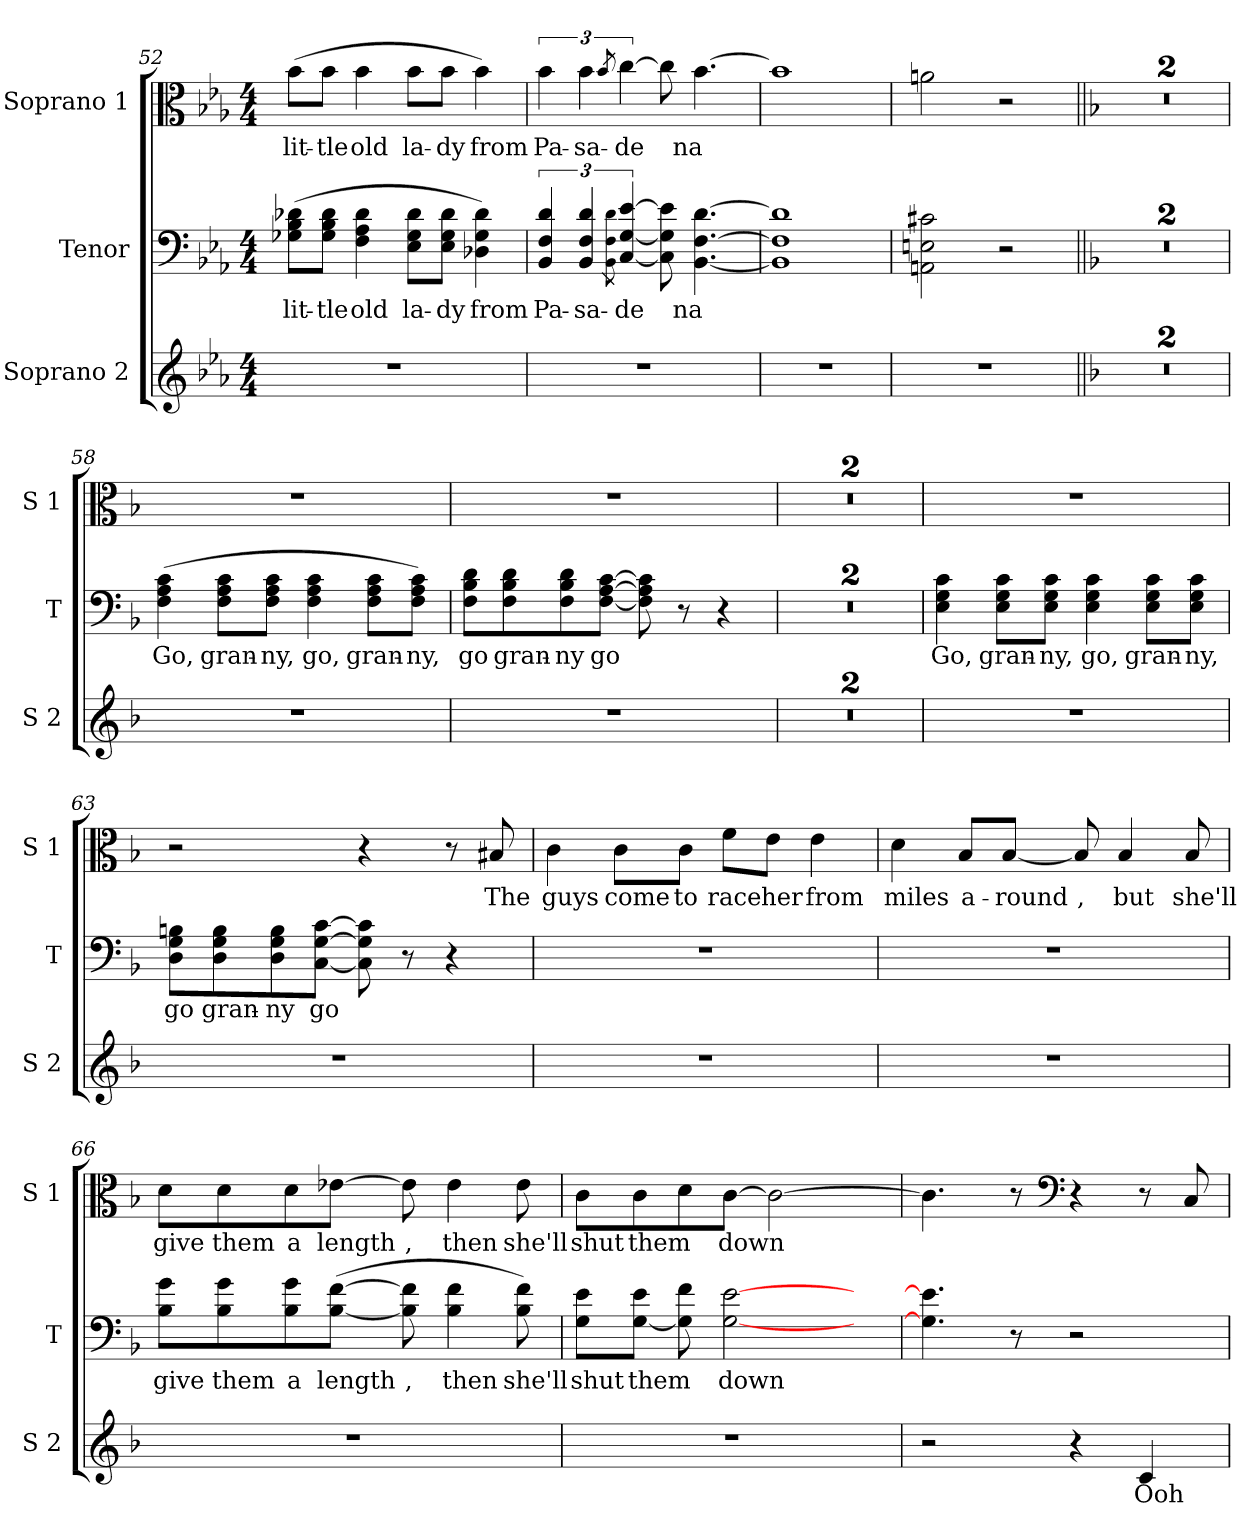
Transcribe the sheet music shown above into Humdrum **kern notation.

**kern	**text	**kern	**text	**kern	**text
*part3	*part3	*part2	*part2	*part1	*part1
*staff3	*staff3	*staff2	*staff2	*staff1	*staff1
*I"Soprano 2	*	*I"Tenor	*	*I"Soprano 1	*
*I'S 2	*	*I'T	*	*I'S 1	*
!!LO:PB:g=z
*clefG2	*	*clefF4	*	*clefC3	*
*k[b-e-a-]	*	*k[b-e-a-]	*	*k[b-e-a-]	*
*E-:	*	*E-:	*	*E-:	*
*M4/4	*	*M4/4	*	*M4/4	*
=52	=52	=52	=52	=52	=52
!	!	!	!LO:LY:b	!	!LO:LY:b
1r	.	(>8G-X\ 8B-\ 8d-X\L	lit-	(>8b-\L	lit-
!	!	!	!LO:LY:b	!	!LO:LY:b
.	.	8G-\ 8B-\ 8d-\J	-tle	8b-\J	-tle
!	!	!	!LO:LY:b	!	!LO:LY:b
.	.	4F\ 4A-\ 4d-\	old	4b-\	old
!	!	!	!LO:LY:b	!	!LO:LY:b
.	.	8E-\ 8G-\ 8d-\L	la-	8b-\L	la-
!	!	!	!LO:LY:b	!	!LO:LY:b
.	.	8E-\ 8G-\ 8d-\J	-dy	8b-\J	-dy
!	!	!	!LO:LY:b	!	!LO:LY:b
.	.	4D-X\ 4G-\ 4d-\)	from	4b-\)	from
=53	=53	=53	=53	=53	=53
!	!	!	!LO:LY:b	!	!LO:LY:b
1r	.	6BB-/ 6F/ 6d/	Pa-	6b-\	Pa-
!	!	!	!LO:LY:b	!	!LO:LY:b
.	.	6BB-/ 6F/ 6d/	-sa-	6b-\	-sa-
.	.	8qBB-\ 8qF\ 8qd\	.	8qb-/	.
!	!	!	!LO:LY:b	!	!LO:LY:b
.	.	[6C/ [6G/ [6e-/	-de	[6cc\	-de
.	.	8C\] 8G\] 8e-\]	.	8cc\]	.
!	!	!	!LO:LY:b	!	!LO:LY:b
.	.	[4.BB-\ [4.F\ [4.d\	na	[4.b-\	na
=54	=54	=54	=54	=54	=54
1r	.	1BB-] 1F] 1d]	.	1b-]	.
=55	=55	=55	=55	=55	=55
1r	.	2AAn\ 2En\ 2c#X\	.	2an\	.
.	.	2r	.	2r	.
!!LO:LB:g=z
=56||	=56||	=56||	=56||	=56||	=56||
*k[b-]	*	*k[b-]	*	*k[b-]	*
*F:	*	*F:	*	*F:	*
1r	.	1r	.	1r	.
=57	=57	=57	=57	=57	=57
1r	.	1r	.	1r	.
=58	=58	=58	=58	=58	=58
!	!	!	!LO:LY:b	!	!
1r	.	(>4F\ 4A\ 4c\	Go,	1r	.
!	!	!	!LO:LY:b	!	!
.	.	8F\ 8A\ 8c\L	gran-	.	.
!	!	!	!LO:LY:b	!	!
.	.	8F\ 8A\ 8c\J	-ny,	.	.
!	!	!	!LO:LY:b	!	!
.	.	4F\ 4A\ 4c\	go,	.	.
!	!	!	!LO:LY:b	!	!
.	.	8F\ 8A\ 8c\L	gran-	.	.
!	!	!	!LO:LY:b	!	!
.	.	8F\ 8A\ 8c\J)	-ny,	.	.
=59	=59	=59	=59	=59	=59
!	!	!	!LO:LY:b	!	!
1r	.	8F\ 8B-\ 8d\L	go	1r	.
!	!	!	!LO:LY:b	!	!
.	.	8F\ 8B-\ 8d\	gran-	.	.
!	!	!	!LO:LY:b	!	!
.	.	8F\ 8B-\ 8d\	-ny	.	.
!	!	!	!LO:LY:b	!	!
.	.	[8F\ [8A\ [8c\J	go	.	.
.	.	8F\] 8A\] 8c\]	.	.	.
!	!	!	!LO:LY:b	!	!
.	.	8r	\!	.	.
.	.	4r	.	.	.
!!LO:LB:g=z
=60	=60	=60	=60	=60	=60
1r	.	1r	.	1r	.
=61	=61	=61	=61	=61	=61
1r	.	1r	.	1r	.
=62	=62	=62	=62	=62	=62
!	!	!	!LO:LY:b	!	!
1r	.	4E\ 4G\ 4c\	Go,	1r	.
!	!	!	!LO:LY:b	!	!
.	.	8E\ 8G\ 8c\L	gran-	.	.
!	!	!	!LO:LY:b	!	!
.	.	8E\ 8G\ 8c\J	-ny,	.	.
!	!	!	!LO:LY:b	!	!
.	.	4E\ 4G\ 4c\	go,	.	.
!	!	!	!LO:LY:b	!	!
.	.	8E\ 8G\ 8c\L	gran-	.	.
!	!	!	!LO:LY:b	!	!
.	.	8E\ 8G\ 8c\J	-ny,	.	.
=63	=63	=63	=63	=63	=63
!	!	!	!LO:LY:b	!	!
1r	.	8D\ 8G\ 8Bn\L	go	2r	.
!	!	!	!LO:LY:b	!	!
.	.	8D\ 8G\ 8B\	gran-	.	.
!	!	!	!LO:LY:b	!	!
.	.	8D\ 8G\ 8B\	-ny	.	.
!	!	!	!LO:LY:b	!	!
.	.	[8C\ [8G\ [8c\J	go	.	.
.	.	8C\] 8G\] 8c\]	.	4r	.
!	!	!	!LO:LY:b	!	!
.	.	8r	\!	.	.
.	.	4r	.	8r	.
!	!	!	!	!	!LO:LY:b
.	.	.	.	8B#X/	The
!!LO:PB:g=z
=64	=64	=64	=64	=64	=64
!	!	!	!	!	!LO:LY:b
1r	.	1r	.	4c\	guys
!	!	!	!	!	!LO:LY:b
.	.	.	.	8c\L	come
!	!	!	!	!	!LO:LY:b
.	.	.	.	8c\J	to
!	!	!	!	!	!LO:LY:b
.	.	.	.	8f\L	race
!	!	!	!	!	!LO:LY:b
.	.	.	.	8e\J	her
!	!	!	!	!	!LO:LY:b
.	.	.	.	4e\	from
=65	=65	=65	=65	=65	=65
!	!	!	!	!	!LO:LY:b
1r	.	1r	.	4d\	miles
!	!	!	!	!	!LO:LY:b
.	.	.	.	8B-/L	a-
!	!	!	!	!	!LO:LY:b
.	.	.	.	[8B-/J	-round
!	!	!	!	!	!LO:LY:b
.	.	.	.	8B-/]	,
!	!	!	!	!	!LO:LY:b
.	.	.	.	4B-/	but
!	!	!	!	!	!LO:LY:b
.	.	.	.	8B-/	she'll
=66	=66	=66	=66	=66	=66
!	!	!	!LO:LY:b	!	!LO:LY:b
1r	.	8B-\ 8g\L	give	8d\L	give
!	!	!	!LO:LY:b	!	!LO:LY:b
.	.	8B-\ 8g\	them	8d\	them
!	!	!	!LO:LY:b	!	!LO:LY:b
.	.	8B-\ 8g\	a	8d\	a
!	!	!	!LO:LY:b	!	!LO:LY:b
.	.	(>[8B-\ [8f\J	length	[8e-X\J	length
!	!	!	!LO:LY:b	!	!LO:LY:b
.	.	8B-\] 8f\]	,	8e-\]	,
!	!	!	!LO:LY:b	!	!LO:LY:b
.	.	4B-\ 4f\	then	4e-\	then
!	!	!	!LO:LY:b	!	!LO:LY:b
.	.	8B-\ 8f\)	she'll	8e-\	she'll
=67	=67	=67	=67	=67	=67
!	!	!	!LO:LY:b	!	!LO:LY:b
1r	.	8G\ 8e\L	shut	8c\L	shut
!	!	!	!LO:LY:b	!	!LO:LY:b
.	.	[8G\ 8e\J	them	8c\	them
.	.	8G\] 8f\	.	8d\	.
!	!	!	!LO:LY:b	!	!LO:LY:b
.	.	[2G\ [2e\	down	[8c\J	down
.	.	.	.	2c\_	.
.	.	8ryy	.	.	.
!!LO:LB:g=z
=68	=68	=68	=68	=68	=68
2r	.	4.G\] 4.e\]	.	4.c\]	.
!	!	!	!LO:LY:b	!	!LO:LY:b
.	.	8r	\!	8r	\!
*	*	*	*	*clefF4	*
4r	.	2r	.	4r	.
!	!LO:LY:b	!	!	!	!
4c/	Ooh	.	.	8r	.
.	.	.	.	8C/	.
=	=	=	=	=	=
*-	*-	*-	*-	*-	*-
